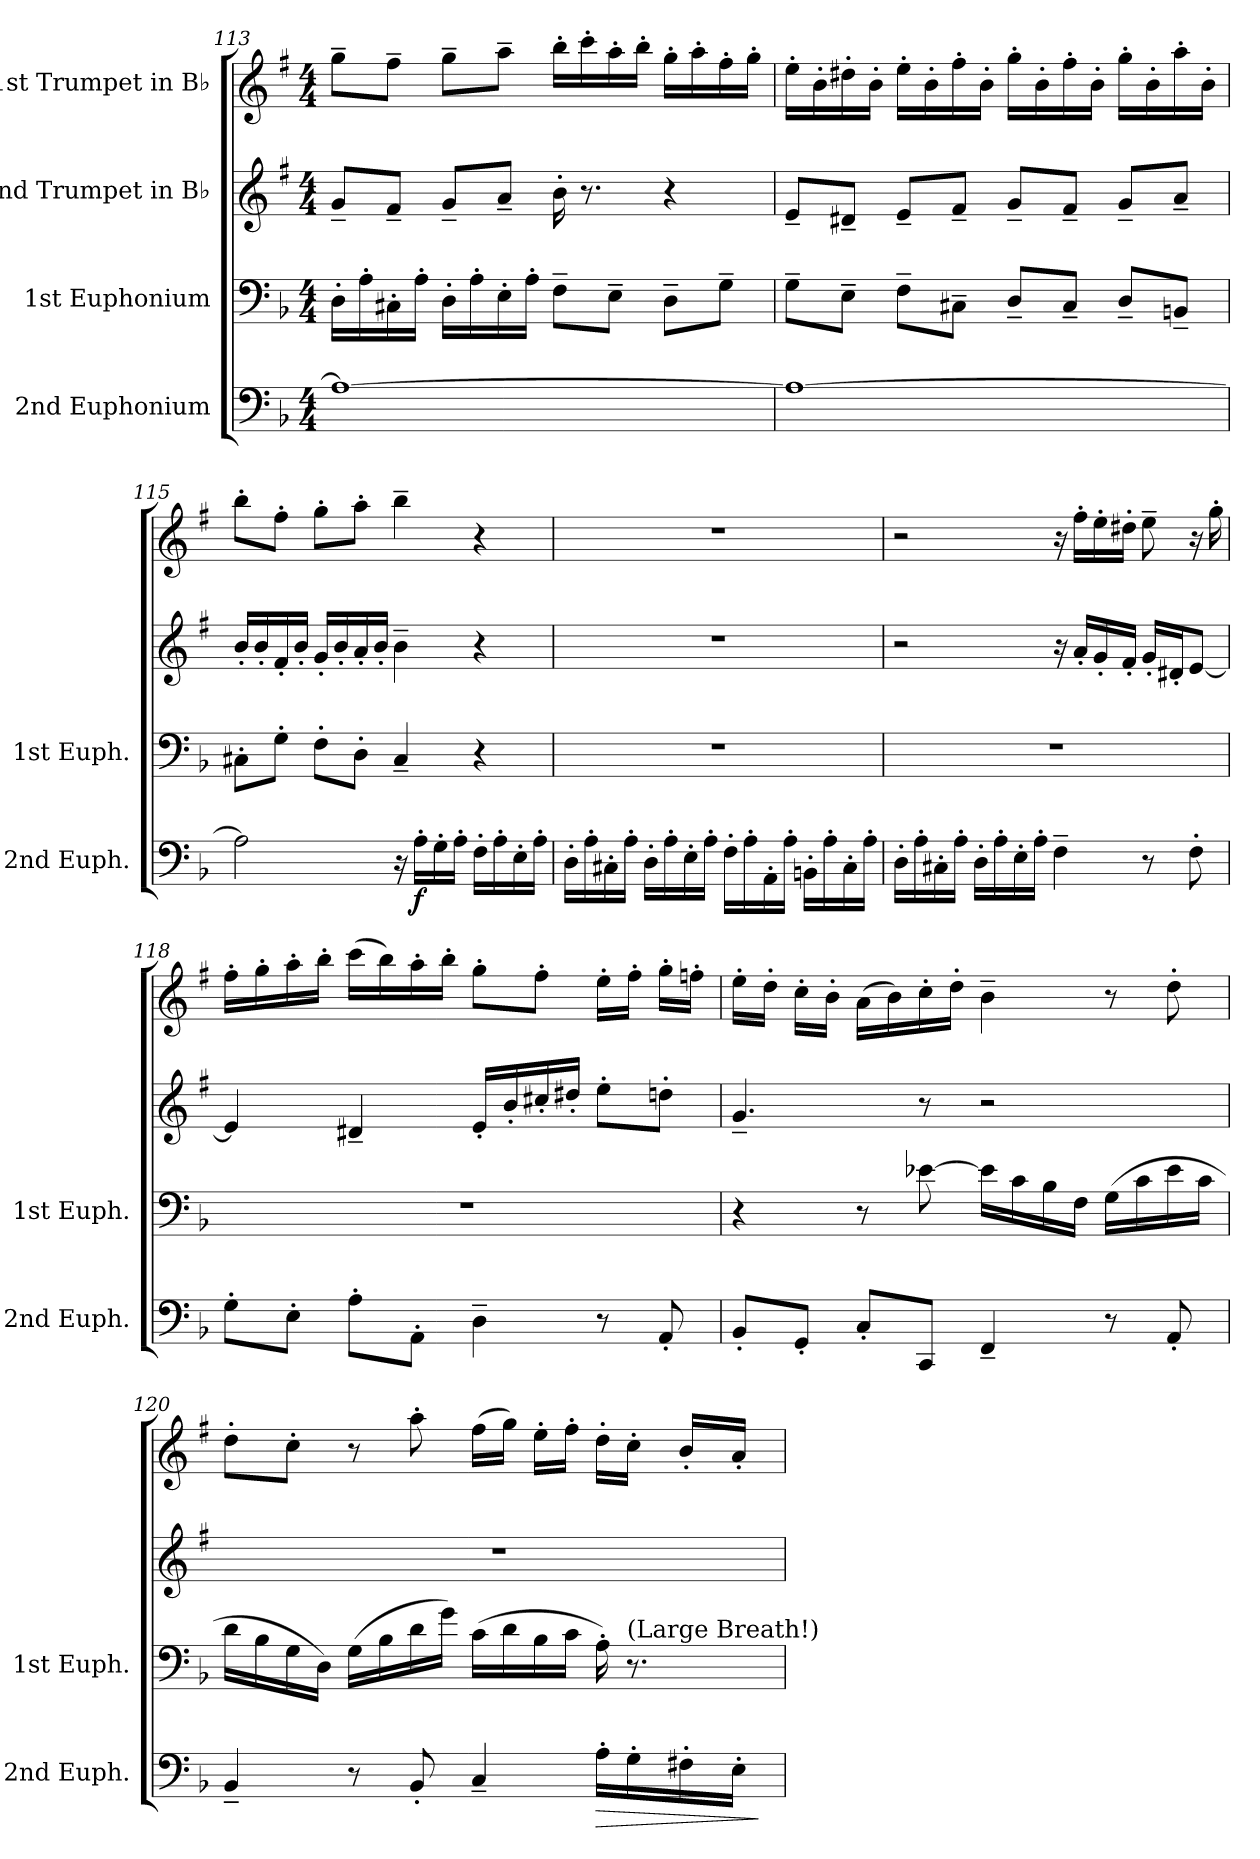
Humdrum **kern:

**kern	**dynam	**kern	**kern	**kern
*part4	*part4	*part3	*part2	*part1
*staff4	*staff4	*staff3	*staff2	*staff1
*I"2nd Euphonium	*	*I"1st Euphonium	*I"2nd Trumpet in B♭	*I"1st Trumpet in B♭
*I'2nd Euph.	*	*I'1st Euph.	*	*
*clefF4	*	*clefF4	*clefG2	*clefG2
*	*	*	*ITrd1c2	*ITrd1c2
*k[b-]	*	*k[b-]	*k[b-]	*k[b-]
*M4/4	*	*M4/4	*M4/4	*M4/4
=113	=113	=113	=113	=113
1A_	.	16D'\LL	8f~/L	8ff~\L
.	.	16A'\	.	.
.	.	16C#X'\	8e~/J	8ee~\J
.	.	16A'\JJ	.	.
.	.	16D'\LL	8f~/L	8ff~\L
.	.	16A'\	.	.
.	.	16E'\	8g~/J	8gg~\J
.	.	16A'\JJ	.	.
.	.	8F~\L	16a'\	16aa'\LL
.	.	.	8.r	16bb-'\
.	.	8E~\J	.	16gg'\
.	.	.	.	16aa'\JJ
.	.	8D~\L	4r	16ff'\LL
.	.	.	.	16gg'\
.	.	8G~\J	.	16ee'\
.	.	.	.	16ff'\JJ
!!LO:LB:g=z
=114	=114	=114	=114	=114
1A_	.	8G~\L	8d~/L	16dd'\LL
.	.	.	.	16a'\
.	.	8E~\J	8c#X~/J	16cc#X'\
.	.	.	.	16a'\JJ
.	.	8F~\L	8d~/L	16dd'\LL
.	.	.	.	16a'\
.	.	8C#X~\J	8e~/J	16ee'\
.	.	.	.	16a'\JJ
.	.	8D~/L	8f~/L	16ff'\LL
.	.	.	.	16a'\
.	.	8C#~/J	8e~/J	16ee'\
.	.	.	.	16a'\JJ
.	.	8D~/L	8f~/L	16ff'\LL
.	.	.	.	16a'\
.	.	8BBn~/J	8g~/J	16gg'\
.	.	.	.	16a'\JJ
=115	=115	=115	=115	=115
2A\]	.	8C#X'\L	16a'/LL	8aa'\L
.	.	.	16a'/	.
.	.	8G'\J	16e'/	8ee'\J
.	.	.	16a'/JJ	.
.	.	8F'\L	16f'/LL	8ff'\L
.	.	.	16a'/	.
.	.	8D'\J	16g'/	8gg'\J
.	.	.	16a'/JJ	.
16r	.	4C#~/	4a~\	4aa~\
!	!LO:DY:b	!	!	!
16A'\LL	f	.	.	.
16G'\	.	.	.	.
16A'\JJ	.	.	.	.
16F'\LL	.	4r	4r	4r
16A'\	.	.	.	.
16E'\	.	.	.	.
16A'\JJ	.	.	.	.
!!LO:PB:g=z
=116	=116	=116	=116	=116
16D'\LL	.	1r	1r	1r
16A'\	.	.	.	.
16C#X'\	.	.	.	.
16A'\JJ	.	.	.	.
16D'\LL	.	.	.	.
16A'\	.	.	.	.
16E'\	.	.	.	.
16A'\JJ	.	.	.	.
16F'\LL	.	.	.	.
16A'\	.	.	.	.
16AA'\	.	.	.	.
16A'\JJ	.	.	.	.
16BBn'\LL	.	.	.	.
16A'\	.	.	.	.
16C#'\	.	.	.	.
16A'\JJ	.	.	.	.
=117	=117	=117	=117	=117
16D'\LL	.	1r	2r	2r
16A'\	.	.	.	.
16C#X'\	.	.	.	.
16A'\JJ	.	.	.	.
16D'\LL	.	.	.	.
16A'\	.	.	.	.
16E'\	.	.	.	.
16A'\JJ	.	.	.	.
4F~\	.	.	16r	16r
.	.	.	16g'/LL	16ee'\LL
.	.	.	16f'/	16dd'\
.	.	.	16e'/JJ	16cc#X'\JJ
8r	.	.	16f'/LL	8dd~\
.	.	.	16c#X'/J	.
8F'\	.	.	[8d/J	16r
.	.	.	.	16ff'\
!!LO:LB:g=z
=118	=118	=118	=118	=118
8G'\L	.	1r	4d/]	16ee'\LL
.	.	.	.	16ff'\
8E'\J	.	.	.	16gg'\
.	.	.	.	16aa'\JJ
8A'\L	.	.	4c#X~/	(16bb-\LL
.	.	.	.	16aa\)
8AA'\J	.	.	.	16gg'\
.	.	.	.	16aa'\JJ
4D~\	.	.	16d'/LL	8ff'\L
.	.	.	16a'/	.
.	.	.	16bn'/	8ee'\J
.	.	.	16cc#X'/JJ	.
8r	.	.	8dd'\L	16dd'\LL
.	.	.	.	16ee'\JJ
8AA'/	.	.	8ccn'\J	16ff'\LL
.	.	.	.	16ee-X'\JJ
=119	=119	=119	=119	=119
8BB-'/L	.	4r	4.f~/	16dd'\LL
.	.	.	.	16cc'\JJ
8GG'/J	.	.	.	16b-'\LL
.	.	.	.	16a'\JJ
8C'/L	.	8r	.	(16g\LL
.	.	.	.	16a\)
8CC/J	.	[8e-X\	8r	16b-'\
.	.	.	.	16cc'\JJ
4FF~/	.	16e-\LL]	2r	4a~\
.	.	16c\	.	.
.	.	16B-\	.	.
.	.	16F\JJ	.	.
8r	.	(16G\LL	.	8r
.	.	16c\	.	.
8AA'/	.	16e-\	.	8cc'\
.	.	16c\JJ	.	.
!!LO:LB:g=z
=120	=120	=120	=120	=120
4BB-~/	.	16d\LL	1r	8cc'\L
.	.	16B-\	.	.
.	.	16G\	.	8b-'\J
.	.	16D\JJ)	.	.
8r	.	(16G\LL	.	8r
.	.	16B-\	.	.
8BB-'/	.	16d\	.	8gg'\
.	.	16g\JJ)	.	.
4C~/	.	(16c\LL	.	(16ee\LL
.	.	16d\	.	16ff\JJ)
.	.	16B-\	.	16dd'\LL
.	.	16c\JJ	.	16ee'\JJ
!	!LO:HP:b	!	!	!
16A'\LL	>	16A'\)	.	16cc'\LL
!	!	!LO:TX:a:t=(Large Breath!)	!	!
16G'\	.	8.r	.	16b-'\JJ
16F#X'\	.	.	.	16a'/LL
16E'\JJ	.	.	.	16g'/JJ
.	]	.	.	.
=	=	=	=	=
*-	*-	*-	*-	*-
